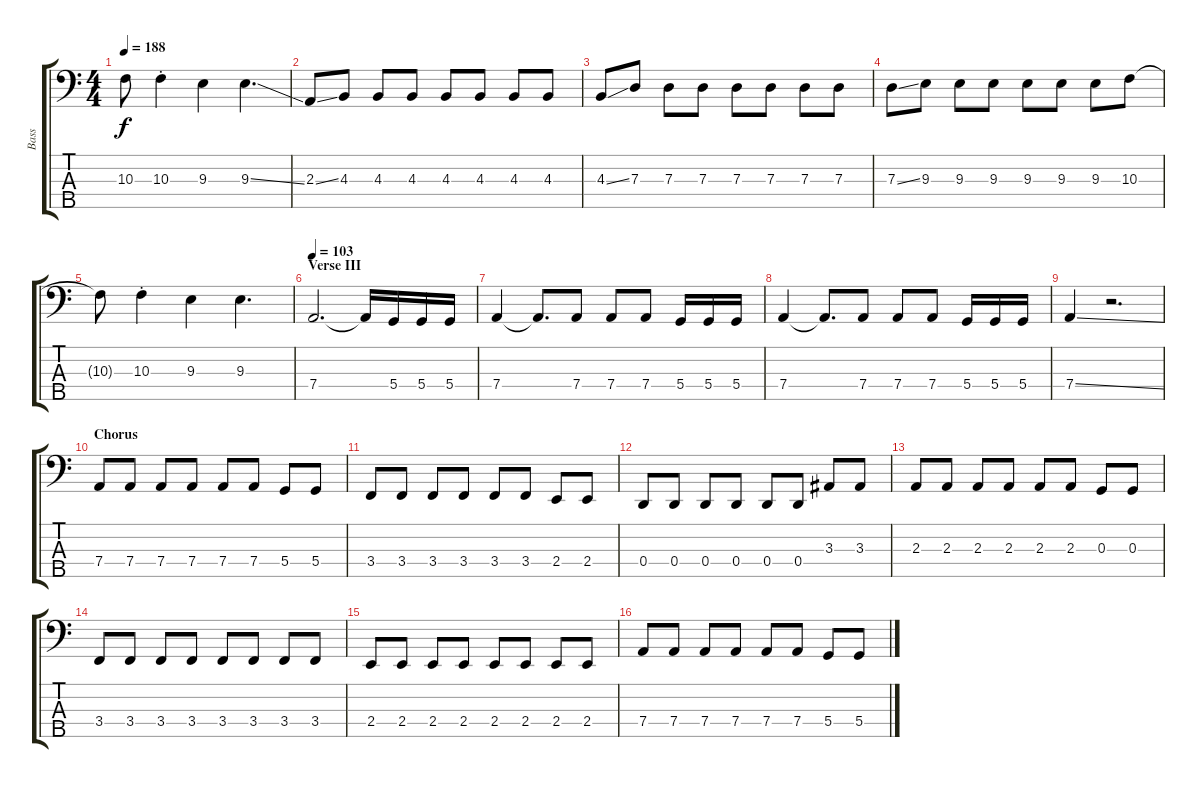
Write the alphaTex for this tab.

\track ("Bass" "Bass") {instrument electricbasspick}
\staff {score tabs}
\tuning (F2 C2 G1 D1 A0) {hide}
\ts (4 4)
\tempo 188
\clef f4
\ks c
10.3{t}.8{dy f} 10.3{st}.4 9.3.4 9.3{ss}.4{d} |
2.3{ss}.8 4.3.8 4.3.8 4.3.8 4.3.8 4.3.8 4.3.8 4.3.8 |
4.3{ss}.8 7.3.8 7.3.8 7.3.8 7.3.8 7.3.8 7.3.8 7.3.8 |
7.3{ss}.8 9.3.8 9.3.8 9.3.8 9.3.8 9.3.8 9.3.8 10.3.8 |
10.3{t}.8 10.3{st}.4 9.3.4 9.3.4{d} |
\section ("" "Verse III")
\tempo 103
7.4.2{d} 7.4{t}.16 5.4.16 5.4.16 5.4.16 |
7.4.4 7.4{t}.8{d} 7.4.8 7.4.8 7.4.8 5.4.16 5.4.16 5.4.16 |
7.4.4 7.4{t}.8{d} 7.4.8 7.4.8 7.4.8 5.4.16 5.4.16 5.4.16 |
7.4{ss}.4 r.2{d} |
\section ("" "Chorus")
7.4.8 7.4.8 7.4.8 7.4.8 7.4.8 7.4.8 5.4.8 5.4.8 |
3.4.8 3.4.8 3.4.8 3.4.8 3.4.8 3.4.8 2.4.8 2.4.8 |
0.4.8 0.4.8 0.4.8 0.4.8 0.4.8 0.4.8 3.3.8 3.3.8 |
2.3.8 2.3.8 2.3.8 2.3.8 2.3.8 2.3.8 0.3.8 0.3.8 |
3.4.8 3.4.8 3.4.8 3.4.8 3.4.8 3.4.8 3.4.8 3.4.8 |
2.4.8 2.4.8 2.4.8 2.4.8 2.4.8 2.4.8 2.4.8 2.4.8 |
7.4.8 7.4.8 7.4.8 7.4.8 7.4.8 7.4.8 5.4.8 5.4.8
